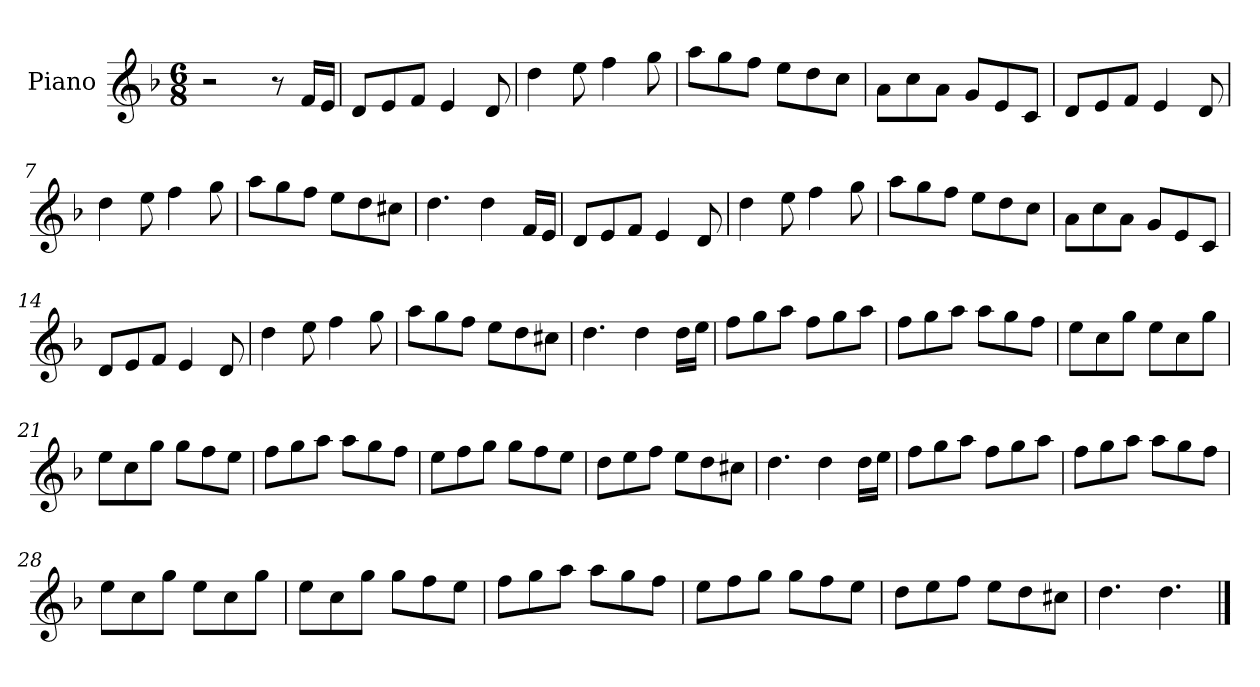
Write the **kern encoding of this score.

**kern
*part1
*staff1
*I"Piano
*I'Pno
*clefG2
*k[b-]
*M6/8
=1
2r
8r
16f/LL
16e/JJ
=2
8d/L
8e/
8f/J
4e/
8d/
=3
4dd\
8ee\
4ff\
8gg\
=4
8aa\L
8gg\
8ff\J
8ee\L
8dd\
8cc\J
=5
8a\L
8cc\
8a\J
8g/L
8e/
8c/J
=6
8d/L
8e/
8f/J
4e/
8d/
=7
4dd\
8ee\
4ff\
8gg\
=8
8aa\L
8gg\
8ff\J
8ee\L
8dd\
8cc#X\J
=9
4.dd\
4dd\
16f/LL
16e/JJ
=10
8d/L
8e/
8f/J
4e/
8d/
=11
4dd\
8ee\
4ff\
8gg\
=12
8aa\L
8gg\
8ff\J
8ee\L
8dd\
8cc\J
=13
8a\L
8cc\
8a\J
8g/L
8e/
8c/J
=14
8d/L
8e/
8f/J
4e/
8d/
=15
4dd\
8ee\
4ff\
8gg\
=16
8aa\L
8gg\
8ff\J
8ee\L
8dd\
8cc#X\J
=17
4.dd\
4dd\
16dd\LL
16ee\JJ
=18
8ff\L
8gg\
8aa\J
8ff\L
8gg\
8aa\J
=19
8ff\L
8gg\
8aa\J
8aa\L
8gg\
8ff\J
=20
8ee\L
8cc\
8gg\J
8ee\L
8cc\
8gg\J
=21
8ee\L
8cc\
8gg\J
8gg\L
8ff\
8ee\J
=22
8ff\L
8gg\
8aa\J
8aa\L
8gg\
8ff\J
=23
8ee\L
8ff\
8gg\J
8gg\L
8ff\
8ee\J
=24
8dd\L
8ee\
8ff\J
8ee\L
8dd\
8cc#X\J
=25
4.dd\
4dd\
16dd\LL
16ee\JJ
=26
8ff\L
8gg\
8aa\J
8ff\L
8gg\
8aa\J
=27
8ff\L
8gg\
8aa\J
8aa\L
8gg\
8ff\J
=28
8ee\L
8cc\
8gg\J
8ee\L
8cc\
8gg\J
=29
8ee\L
8cc\
8gg\J
8gg\L
8ff\
8ee\J
=30
8ff\L
8gg\
8aa\J
8aa\L
8gg\
8ff\J
=31
8ee\L
8ff\
8gg\J
8gg\L
8ff\
8ee\J
=32
8dd\L
8ee\
8ff\J
8ee\L
8dd\
8cc#X\J
=33
4.dd\
4.dd\
==
*-
